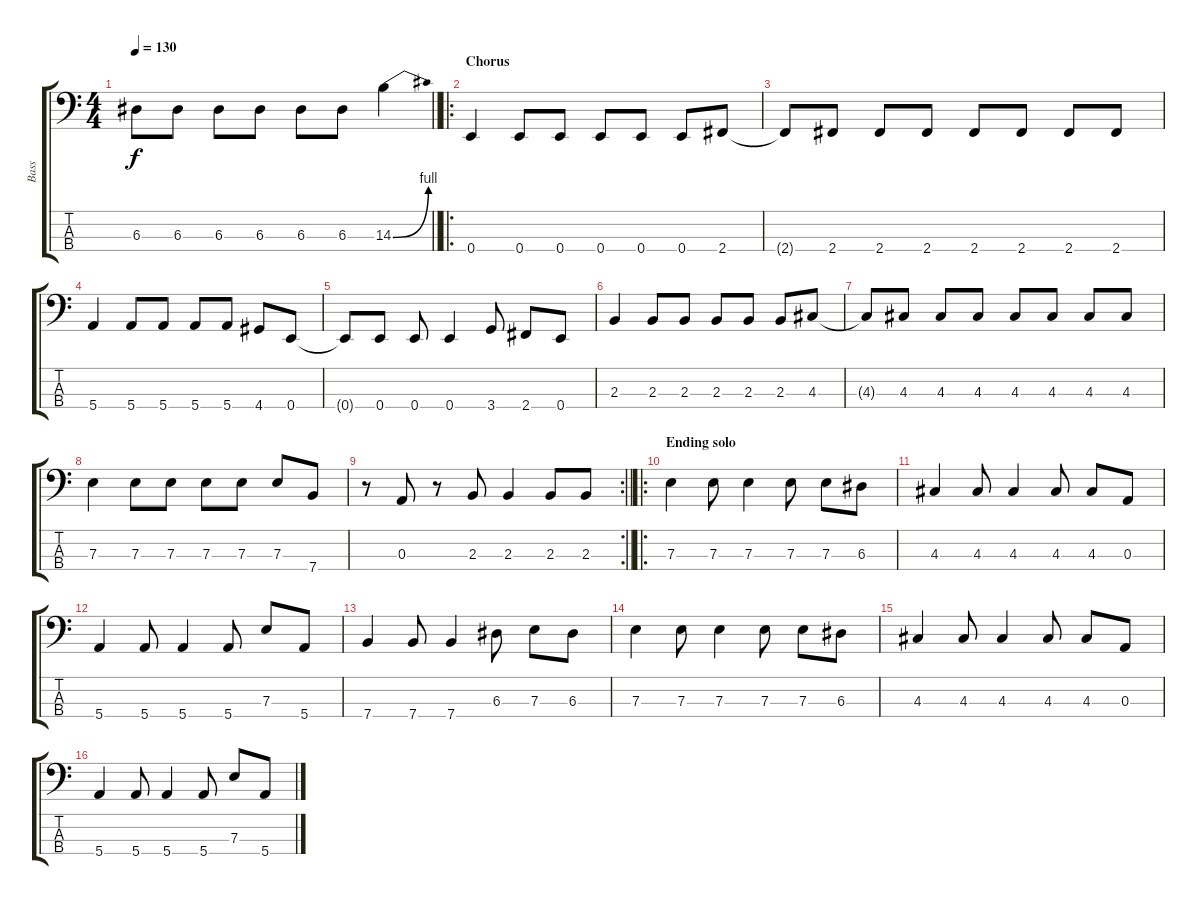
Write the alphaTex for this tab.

\track ("Bass" "Bass") {instrument electricbasspick}
\staff {score tabs}
\tuning (G2 D2 A1 E1) {hide}
\ts (4 4)
\tempo 130
\clef f4
\barLineRight lightlight
\ks c
6.3.8{dy f} 6.3.8 6.3.8 6.3.8 6.3.8 6.3.8 14.3{be (bend 0 0 60 4)}.4 |
\ro
\section ("" "Chorus")
0.4.4 0.4.8 0.4.8 0.4.8 0.4.8 0.4.8 2.4.8 |
2.4{t}.8 2.4.8 2.4.8 2.4.8 2.4.8 2.4.8 2.4.8 2.4.8 |
5.4.4 5.4.8 5.4.8 5.4.8 5.4.8 4.4.8 0.4.8 |
0.4{t}.8 0.4.8 0.4.8 0.4.4 3.4.8 2.4.8 0.4.8 |
2.3.4 2.3.8 2.3.8 2.3.8 2.3.8 2.3.8 4.3.8 |
4.3{t}.8 4.3.8 4.3.8 4.3.8 4.3.8 4.3.8 4.3.8 4.3.8 |
7.3.4 7.3.8 7.3.8 7.3.8 7.3.8 7.3.8 7.4.8 |
\rc 2
\barLineRight lightlight
r.8 0.3.8 r.8 2.3.8 2.3.4 2.3.8 2.3.8 |
\ro
\section ("" "Ending solo")
7.3.4 7.3.8 7.3.4 7.3.8 7.3.8 6.3.8 |
4.3.4 4.3.8 4.3.4 4.3.8 4.3.8 0.3.8 |
5.4.4 5.4.8 5.4.4 5.4.8 7.3.8 5.4.8 |
7.4.4 7.4.8 7.4.4 6.3.8 7.3.8 6.3.8 |
7.3.4 7.3.8 7.3.4 7.3.8 7.3.8 6.3.8 |
4.3.4 4.3.8 4.3.4 4.3.8 4.3.8 0.3.8 |
5.4.4 5.4.8 5.4.4 5.4.8 7.3.8 5.4.8
